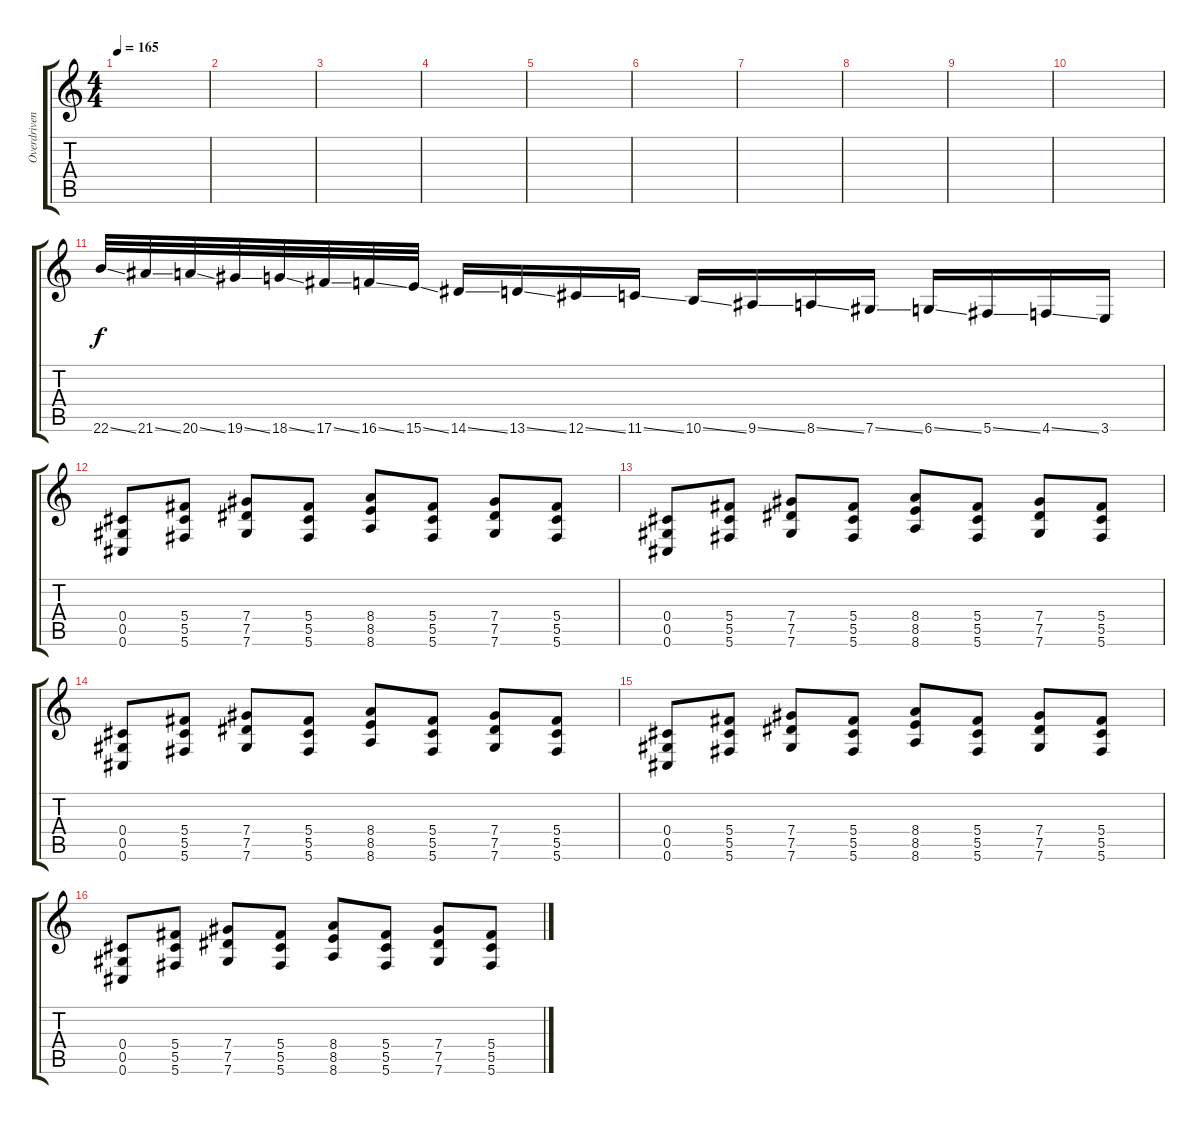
\track ("Overdriven Guitar" "Overdriven") {instrument overdrivenguitar}
\staff {score tabs}
\tuning (Eb4 Bb3 Gb3 Db3 Ab2 Db2) {hide}
\ts (4 4)
\tempo 165
\clef g2
\ks c
|
|
|
|
|
|
|
|
|
|
22.6{ss}.32 21.6{ss}.32 20.6{ss}.32 19.6{ss}.32 18.6{ss}.32 17.6{ss}.32 16.6{ss}.32 15.6{ss}.32 14.6{ss}.16 13.6{ss}.16 12.6{ss}.16 11.6{ss}.16 10.6{ss}.16 9.6{ss}.16 8.6{ss}.16 7.6{ss}.16 6.6{ss}.16 5.6{ss}.16 4.6{ss}.16 3.6.16 |
(0.4 0.5 0.6).8{dy f} (5.4 5.5 5.6).8 (7.4 7.5 7.6).8 (5.4 5.5 5.6).8 (8.4 8.5 8.6).8 (5.4 5.5 5.6).8 (7.4 7.5 7.6).8 (5.4 5.5 5.6).8 |
(0.4 0.5 0.6).8 (5.4 5.5 5.6).8 (7.4 7.5 7.6).8 (5.4 5.5 5.6).8 (8.4 8.5 8.6).8 (5.4 5.5 5.6).8 (7.4 7.5 7.6).8 (5.4 5.5 5.6).8 |
(0.4 0.5 0.6).8 (5.4 5.5 5.6).8 (7.4 7.5 7.6).8 (5.4 5.5 5.6).8 (8.4 8.5 8.6).8 (5.4 5.5 5.6).8 (7.4 7.5 7.6).8 (5.4 5.5 5.6).8 |
(0.4 0.5 0.6).8 (5.4 5.5 5.6).8 (7.4 7.5 7.6).8 (5.4 5.5 5.6).8 (8.4 8.5 8.6).8 (5.4 5.5 5.6).8 (7.4 7.5 7.6).8 (5.4 5.5 5.6).8 |
(0.4 0.5 0.6).8 (5.4 5.5 5.6).8 (7.4 7.5 7.6).8 (5.4 5.5 5.6).8 (8.4 8.5 8.6).8 (5.4 5.5 5.6).8 (7.4 7.5 7.6).8 (5.4 5.5 5.6).8
